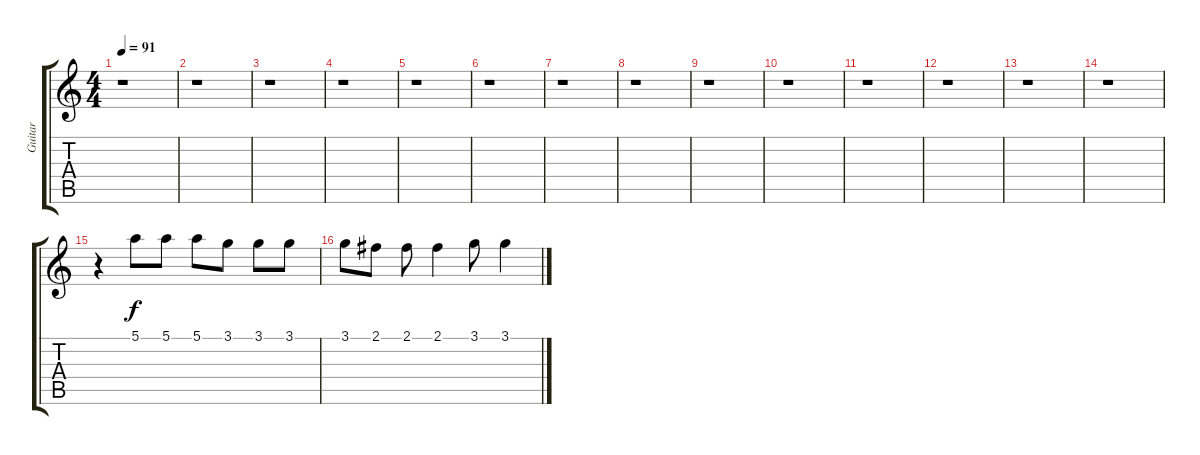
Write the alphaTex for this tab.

\track ("Guitar" "Guitar") {instrument acousticguitarnylon}
\staff {score tabs}
\tuning (E4 B3 G3 D3 A2 E2) {hide}
\ts (4 4)
\tempo 91
\clef g2
\ks c
r.1{dy f} |
r.1 |
r.1 |
r.1 |
r.1 |
r.1 |
r.1 |
r.1 |
r.1 |
r.1 |
r.1 |
r.1 |
r.1 |
r.1 |
r.4 5.1.8 5.1.8 5.1.8 3.1.8 3.1.8 3.1.8 |
3.1.8 2.1.8 2.1.8 2.1.4 3.1.8 3.1.4
